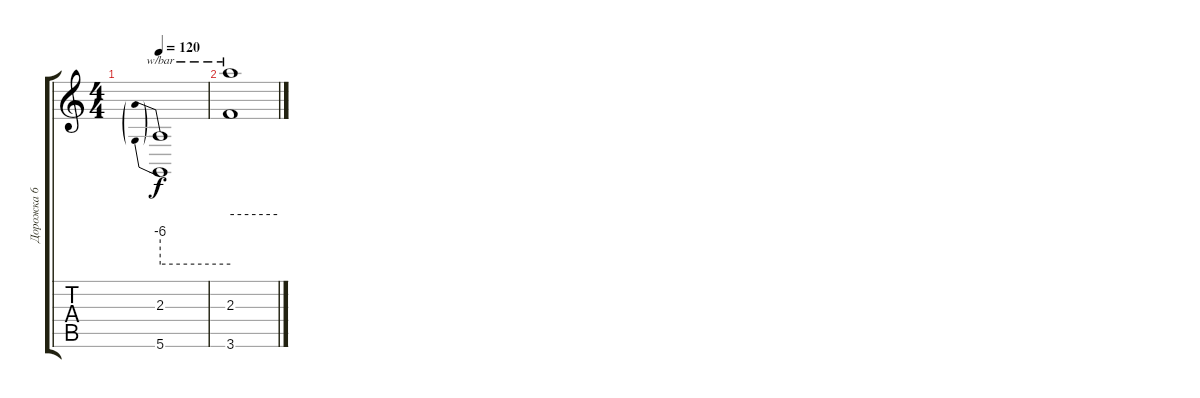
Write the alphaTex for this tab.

\track ("Дорожка 6" "Дорожка 6") {instrument electricguitarjazz}
\staff {score tabs}
\tuning (E4 B3 G3 D3 A2 D2) {hide}
\ts (4 4)
\tempo 120
\clef g2
\ks c
(2.3 5.6).1{tbe (predive default 0 -24 60 -24) dy f} |
(2.3 3.6).1{tbe (hold default 0 24 60 24)}
